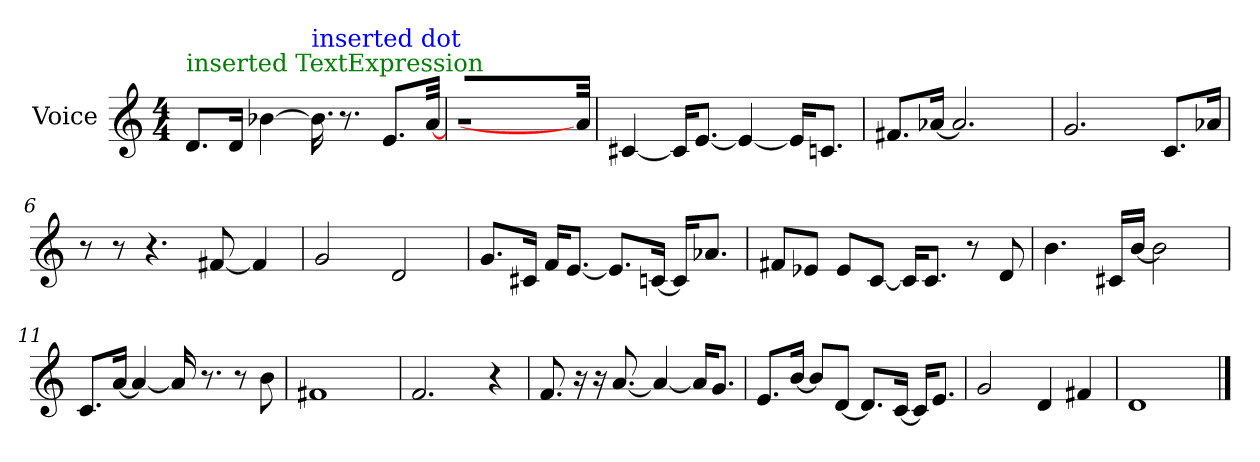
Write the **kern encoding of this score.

**kern
*part1
*staff1
*I"Voice
*I'Voice
*clefG2
*M4/4
=1
!LO:TX:color=#008000:t=inserted TextExpression
8.d/L
16d/Jk
[>4b-X\
!LO:TX:color=#0000FF:t=inserted dot
16.b-i\]
8.r
8.e/L
[32a/Jk
=2
1rcc
32a/Jk]
=3
[<4c#X/
16c#/KL]
[<8.e/J
4e/_
16e/KL]
8.cn/J
=4
8.f#X/L
[<16a-X/Jk
2.a-/]
=5
2.g/
8.c/L
16a-X/Jk
=6
8r
8r
4.r
[<8f#X/
4f#/]
=7
2g/
2d/
!!LO:LB:g=z
=8
8.g/L
16c#X/Jk
16f/KL
[<8.e/J
8.e/L]
[<16cn/Jk
16c/KL]
8.a-X/J
=9
8f#X/L
8e-X/J
8e-/L
[<8c/J
16c/KL]
8.c/J
8r
8d/
=10
4.b\
16c#X/LL
[>16b/JJ
2b\]
=11
8.c/L
[<16a/Jk
4a/_
16a/]
8.r
8r
8b\
=12
1f#X
=13
2.f/
4r
!!LO:LB:g=z
=14
8.f/
16ra
16ra
[<8.a/
4a/_
16a/KL]
8.g/J
=15
8.e/L
[<16b/Jk
8b/L]
[<8d/J
8.d/L]
[<16c/Jk
16c/KL]
8.e/J
=16
2g/
4d/
4f#X/
=17
1d
==
*-
